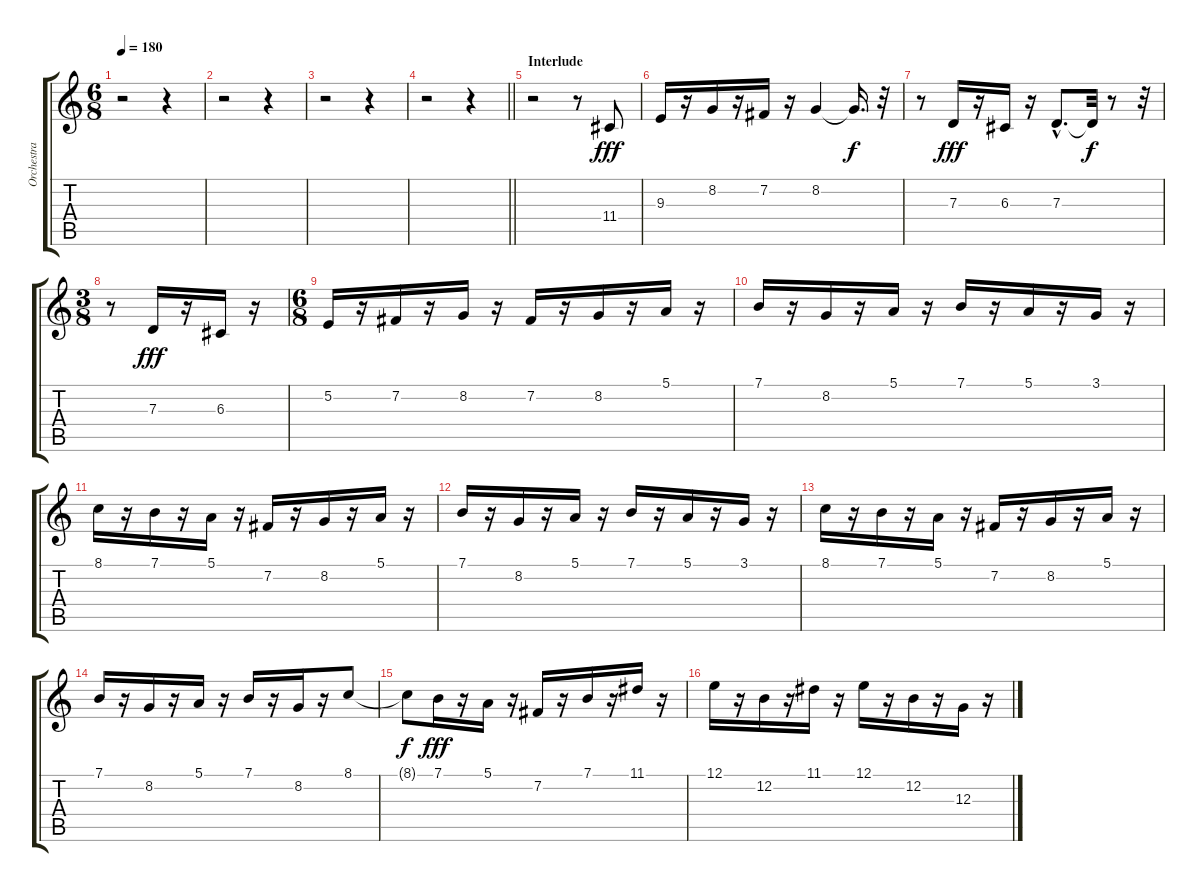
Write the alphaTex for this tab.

\track ("Orchestra - strings" "Orchestra ") {instrument stringensemble1}
\staff {score tabs}
\tuning (E4 B3 G3 D3 A2 E2) {hide}
\ts (6 8)
\tempo 180
\clef g2
\ks c
r.2{dy fff} r.4 |
r.2 r.4 |
r.2 r.4 |
\barLineRight lightlight
r.2 r.4 |
\section ("" "Interlude")
r.2 r.8 11.4.8 |
9.3.16 r.16 8.2.16 r.16 7.2.16 r.16 8.2.4 8.2{t}.16{d dy f} r.32 |
r.8 7.3.16{dy fff} r.16 6.3.16 r.16 7.3{hac}.8{d} 7.3{t}.32{dy f} r.8 r.32 |
\ts (3 8)
r.8 7.3.16{dy fff} r.16 6.3.16 r.16 |
\ts (6 8)
5.2.16 r.16 7.2.16 r.16 8.2.16 r.16 7.2.16 r.16 8.2.16 r.16 5.1.16 r.16 |
7.1.16 r.16 8.2.16 r.16 5.1.16 r.16 7.1.16 r.16 5.1.16 r.16 3.1.16 r.16 |
8.1.16 r.16 7.1.16 r.16 5.1.16 r.16 7.2.16 r.16 8.2.16 r.16 5.1.16 r.16 |
7.1.16 r.16 8.2.16 r.16 5.1.16 r.16 7.1.16 r.16 5.1.16 r.16 3.1.16 r.16 |
8.1.16 r.16 7.1.16 r.16 5.1.16 r.16 7.2.16 r.16 8.2.16 r.16 5.1.16 r.16 |
7.1.16 r.16 8.2.16 r.16 5.1.16 r.16 7.1.16 r.16 8.2.16 r.16 8.1.8 |
8.1{t}.8{dy f} 7.1.16{dy fff} r.16 5.1.16 r.16 7.2.16 r.16 7.1.16 r.16 11.1.16 r.16 |
12.1.16 r.16 12.2.16 r.16 11.1.16 r.16 12.1.16 r.16 12.2.16 r.16 12.3.16 r.16
